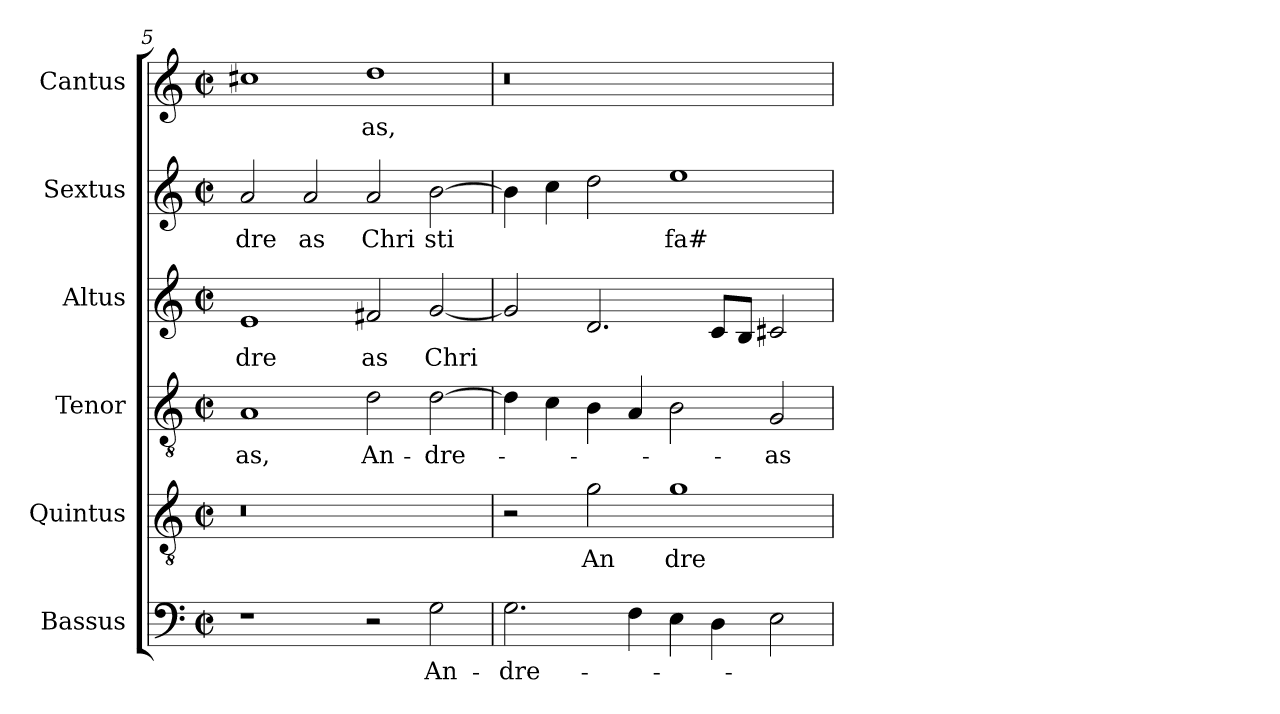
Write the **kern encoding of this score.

**kern	**text	**kern	**text	**kern	**text	**kern	**text	**kern	**text	**kern	**text
*part6	*part6	*part5	*part5	*part4	*part4	*part3	*part3	*part2	*part2	*part1	*part1
*staff6	*staff6	*staff5	*staff5	*staff4	*staff4	*staff3	*staff3	*staff2	*staff2	*staff1	*staff1
*I"Bassus	*	*I"Quintus	*	*I"Tenor	*	*I"Altus	*	*I"Sextus	*	*I"Cantus	*
*clefF4	*	*clefGv2	*	*clefGv2	*	*clefG2	*	*clefG2	*	*clefG2	*
*M2/2	*	*M2/2	*	*M2/2	*	*M2/2	*	*M2/2	*	*M2/2	*
*met(c|)	*	*met(c|)	*	*met(c|)	*	*met(c|)	*	*met(c|)	*	*met(c|)	*
=5	=5	=5	=5	=5	=5	=5	=5	=5	=5	=5	=5
!	!	!	!	!	!LO:LY:b:cj	!	!LO:LY:b:cj	!	!LO:LY:b:cj	!	!
1r	.	0r	.	1A	-as,	1e	dre	2a/	dre	1cc#X	.
!	!	!	!	!	!	!	!	!	!LO:LY:b:cj	!	!
.	.	.	.	.	.	.	.	2a/	as	.	.
!	!	!	!	!	!LO:LY:b:cj	!	!LO:LY:b:cj	!	!LO:LY:b:cj	!	!LO:LY:b:cj
2r	.	.	.	2d\	An-	2f#X/	as	2a/	Chri	1dd	as,
!	!LO:LY:b:cj	!	!	!	!LO:LY:b	!	!LO:LY:b	!	!LO:LY:b:cj	!	!
2G\	An-	.	.	[>2d\	-dre-	[<2g/	Chri	[>2b\	sti	.	.
=6	=6	=6	=6	=6	=6	=6	=6	=6	=6	=6	=6
!	!LO:LY:b	!	!	!	!	!	!	!	!	!	!
2.G\	-dre-	2r	.	4d\]	.	2g/]	.	4b\]	.	0r	.
.	.	.	.	4c\	.	.	.	4cc\	.	.	.
!	!	!	!LO:LY:b:cj	!	!	!	!	!	!	!	!
.	.	2g\	An	4B\	.	2.d/	.	2dd\	.	.	.
4F\	.	.	.	4A/	.	.	.	.	.	.	.
!	!	!	!LO:LY:b:cj	!	!	!	!	!	!LO:LY:b:cj	!	!
4E\	.	1g	dre	2B\	.	.	.	1ee	fa#	.	.
4D\	.	.	.	.	.	8c/L	.	.	.	.	.
.	.	.	.	.	.	8B/J	.	.	.	.	.
!	!	!	!	!	!LO:LY:b:cj	!	!	!	!	!	!
2E\	.	.	.	2G/	-as	2c#/	.	.	.	.	.
=	=	=	=	=	=	=	=	=	=	=	=
*-	*-	*-	*-	*-	*-	*-	*-	*-	*-	*-	*-
